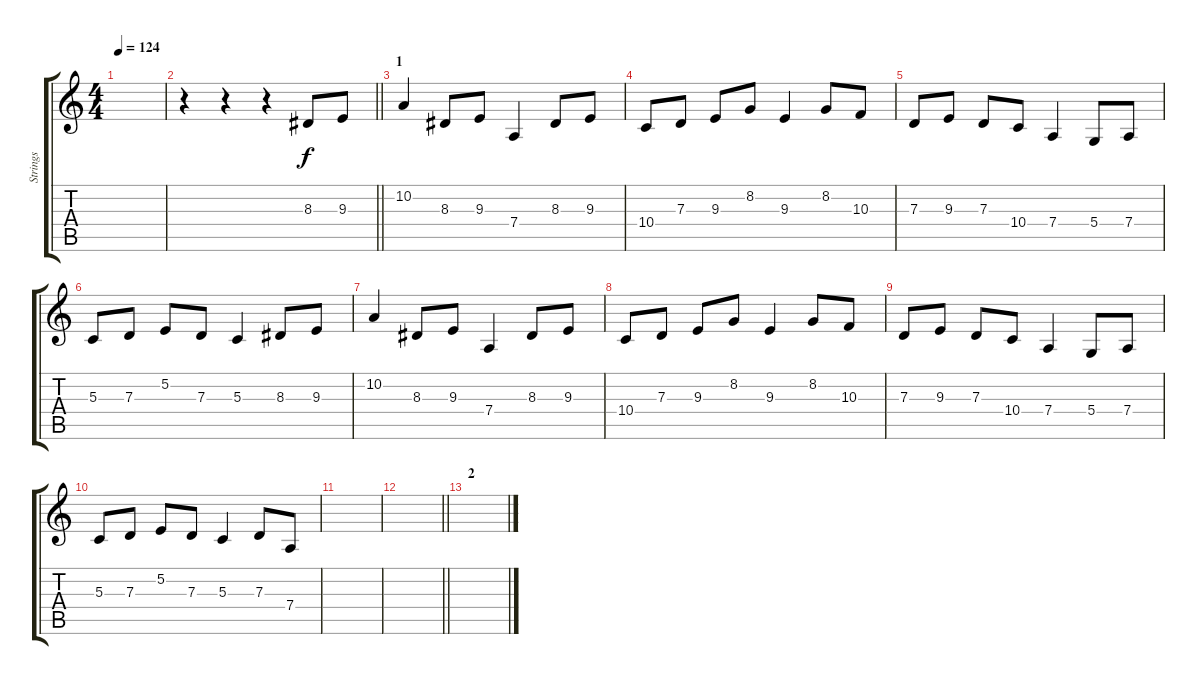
\track ("Strings" "Strings") {instrument pizzicatostrings}
\staff {score tabs}
\tuning (E4 B3 G3 D3 A2 E2) {hide}
\ts (4 4)
\tempo 124
\clef g2
\ks c
|
\barLineRight lightlight
r.4 r.4 r.4 8.3.8 9.3.8 |
\section ("" "1")
10.2.4 8.3.8 9.3.8 7.4.4 8.3.8 9.3.8 |
10.4.8 7.3.8 9.3.8 8.2.8 9.3.4 8.2.8 10.3.8 |
7.3.8 9.3.8 7.3.8 10.4.8 7.4.4 5.4.8 7.4.8 |
5.3.8 7.3.8 5.2.8 7.3.8 5.3.4 8.3.8 9.3.8 |
10.2.4 8.3.8 9.3.8 7.4.4 8.3.8 9.3.8 |
10.4.8 7.3.8 9.3.8 8.2.8 9.3.4 8.2.8 10.3.8 |
7.3.8 9.3.8 7.3.8 10.4.8 7.4.4 5.4.8 7.4.8 |
5.3.8 7.3.8 5.2.8 7.3.8 5.3.4 7.3.8 7.4.8 |
|
\barLineRight lightlight
|
\section ("" "2")
